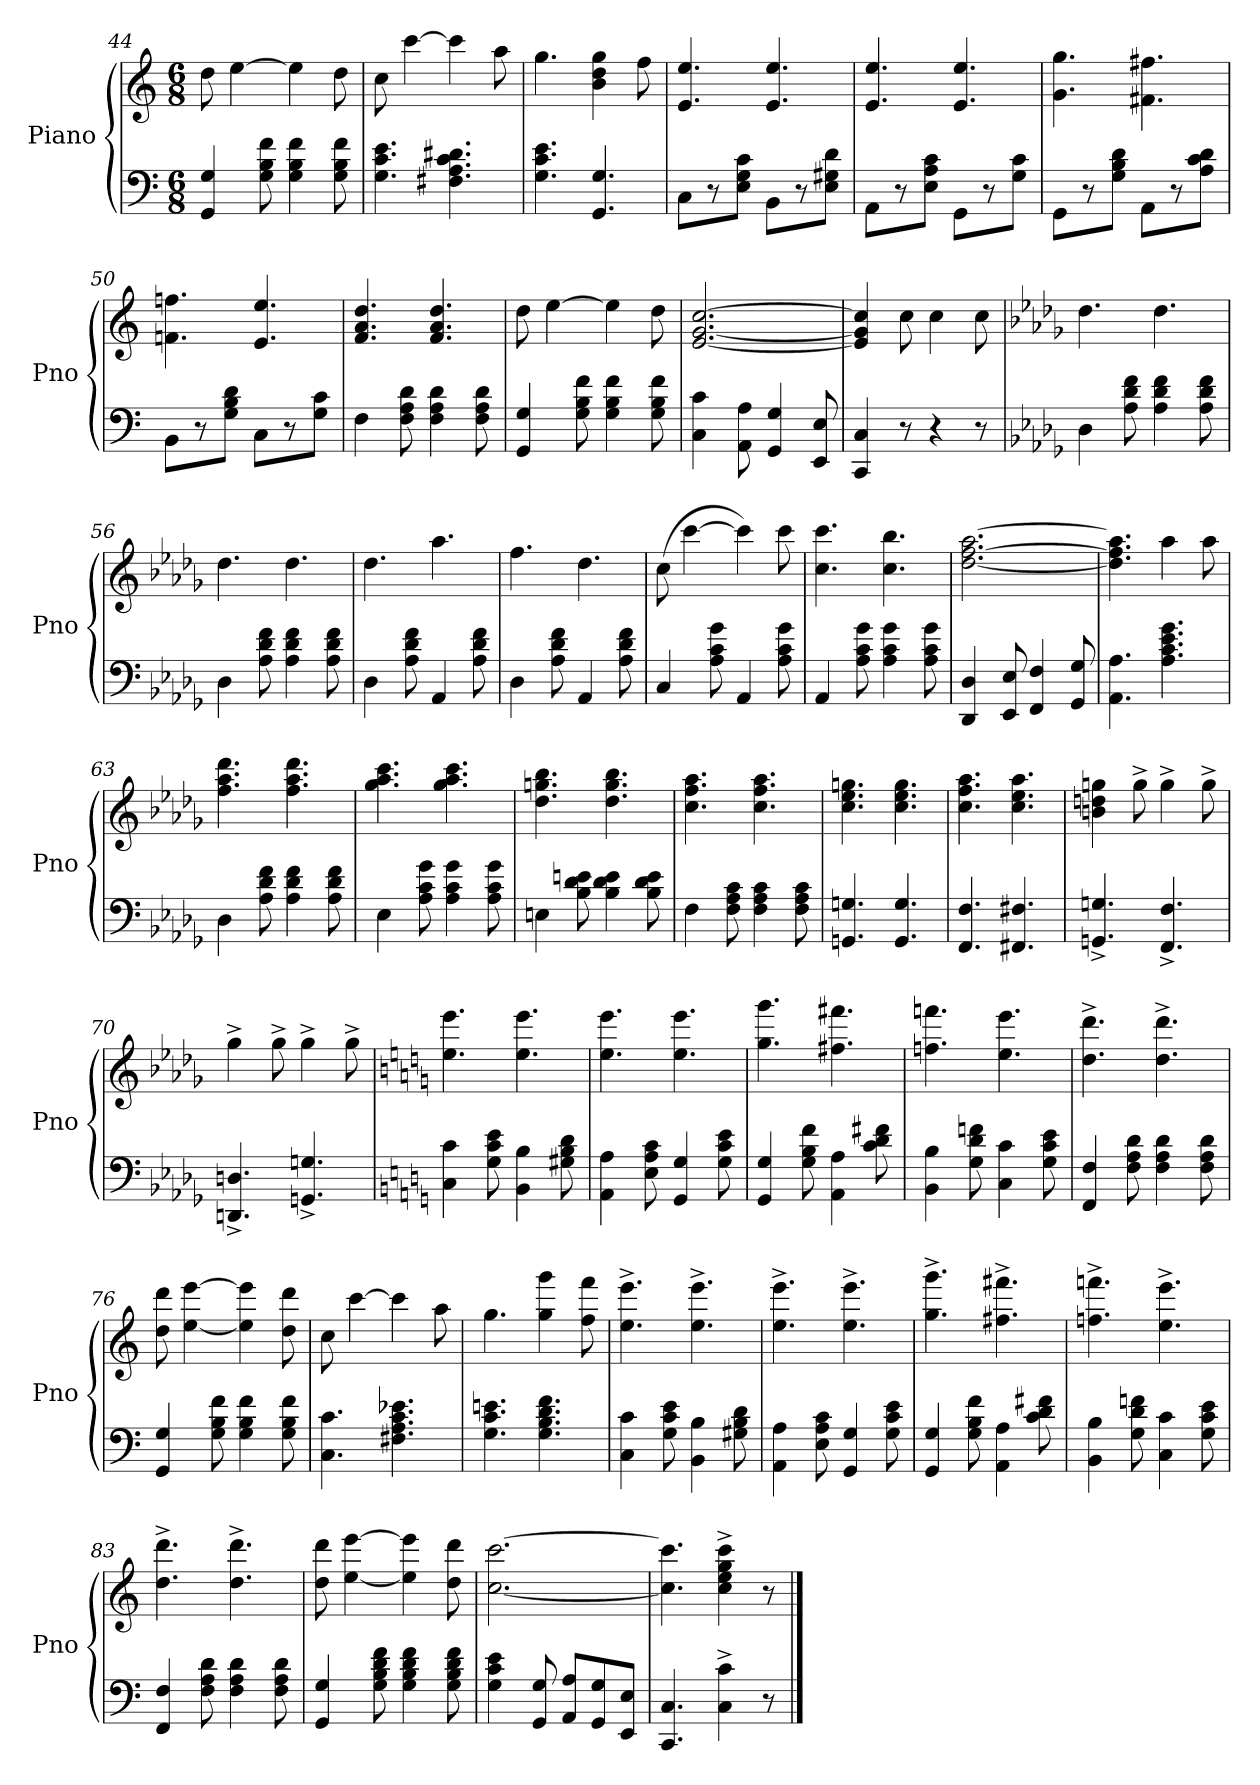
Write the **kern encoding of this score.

**kern	**kern
*part1	*part1
*staff2	*staff1
*I"Piano	*
*I'Pno	*
*clefF4	*clefG2
*k[]	*k[]
*M6/8	*M6/8
=44	=44
4GG/ 4G/	8dd\
.	[4ee\
8G\ 8B\ 8f\	.
4G\ 4B\ 4f\	4ee\]
8G\ 8B\ 8f\	8dd\
=45	=45
4.G\ 4.c\ 4.e\	8cc\
.	[4ccc\
4.F#X\ 4.A\ 4.c\ 4.d#X\	4ccc\]
.	8aa\
=46	=46
4.G\ 4.c\ 4.e\	4.gg\
4.GG/ 4.G/	4b\ 4dd\ 4gg\
.	8ff\
=47	=47
8C\L	4.e/ 4.ee/
8r	.
8E\ 8G\ 8c\J	.
8BB\L	4.e/ 4.ee/
8r	.
8E\ 8G#X\ 8d\J	.
=48	=48
8AA\L	4.e/ 4.ee/
8r	.
8E\ 8A\ 8c\J	.
8GG\L	4.e/ 4.ee/
8r	.
8G\ 8c\J	.
=49	=49
8GG\L	4.g\ 4.gg\
8r	.
8G\ 8B\ 8d\J	.
8AA\L	4.f#X\ 4.ff#X\
8r	.
8A\ 8c\ 8d\J	.
=50	=50
8BB\L	4.fn\ 4.ffn\
8r	.
8G\ 8B\ 8d\J	.
8C\L	4.e/ 4.ee/
8r	.
8G\ 8c\J	.
=51	=51
4F\	4.f/ 4.a/ 4.dd/
8F\ 8A\ 8d\	.
4F\ 4A\ 4d\	4.f/ 4.a/ 4.dd/
8F\ 8A\ 8d\	.
=52	=52
4GG/ 4G/	8dd\
.	[4ee\
8G\ 8B\ 8f\	.
4G\ 4B\ 4f\	4ee\]
8G\ 8B\ 8f\	8dd\
=53	=53
4C\ 4c\	[2.e/ [2.g/ [2.cc/
8AA\ 8A\	.
4GG/ 4G/	.
8EE/ 8E/	.
=54	=54
4CC/ 4C/	4e]/ 4g]/ 4cc]/
8r	8cc\
4r	4cc\
8r	8cc\
=55	=55
*k[b-e-a-d-g-]	*k[b-e-a-d-g-]
4D-\	4.dd-\
8A-\ 8d-\ 8f\	.
4A-\ 4d-\ 4f\	4.dd-\
8A-\ 8d-\ 8f\	.
=56	=56
4D-\	4.dd-\
8A-\ 8d-\ 8f\	.
4A-\ 4d-\ 4f\	4.dd-\
8A-\ 8d-\ 8f\	.
=57	=57
4D-\	4.dd-\
8A-\ 8d-\ 8f\	.
4AA-/	4.aa-\
8A-\ 8d-\ 8f\	.
=58	=58
4D-\	4.ff\
8A-\ 8d-\ 8f\	.
4AA-/	4.dd-\
8A-\ 8d-\ 8f\	.
=59	=59
4C/	(8cc\
.	[4ccc\
8A-\ 8c\ 8g-\	.
4AA-/	4ccc\])
8A-\ 8c\ 8g-\	8ccc\
=60	=60
4AA-/	4.cc\ 4.ccc\
8A-\ 8c\ 8g-\	.
4A-\ 4c\ 4g-\	4.cc\ 4.bb-\
8A-\ 8c\ 8g-\	.
=61	=61
4DD-/ 4D-/	[2.dd-\ [2.ff\ [2.aa-\
8EE-/ 8E-/	.
4FF/ 4F/	.
8GG-/ 8G-/	.
=62	=62
4.AA-\ 4.A-\	4.dd-]\ 4.ff]\ 4.aa-]\
4.A-\ 4.c\ 4.e-\ 4.g-\	4aa-\
.	8aa-\
=63	=63
4D-\	4.ff\ 4.aa-\ 4.ddd-\
8A-\ 8d-\ 8f\	.
4A-\ 4d-\ 4f\	4.ff\ 4.aa-\ 4.ddd-\
8A-\ 8d-\ 8f\	.
=64	=64
4E-\	4.gg-\ 4.aa-\ 4.ccc\
8A-\ 8c\ 8g-\	.
4A-\ 4c\ 4g-\	4.gg-\ 4.aa-\ 4.ccc\
8A-\ 8c\ 8g-\	.
=65	=65
4En\	4.dd-\ 4.ggn\ 4.bb-\
8B-\ 8d-\ 8en\	.
4B-\ 4d-\ 4e\	4.dd-\ 4.gg\ 4.bb-\
8B-\ 8d-\ 8e\	.
=66	=66
4F\	4.cc\ 4.ff\ 4.aa-\
8F\ 8A-\ 8c\	.
4F\ 4A-\ 4c\	4.cc\ 4.ff\ 4.aa-\
8F\ 8A-\ 8c\	.
=67	=67
4.GGn/ 4.Gn/	4.cc\ 4.ee-\ 4.ggn\
4.GG/ 4.G/	4.cc\ 4.ee-\ 4.gg\
=68	=68
4.FF/ 4.F/	4.cc\ 4.ff\ 4.aa-\
4.FF#X/ 4.F#X/	4.cc\ 4.ee-\ 4.aa-\
=69	=69
4.GGn^/ 4.Gn^/	4bn\ 4ddn\ 4ggn\
.	8gg^\
4.FF^/ 4.F^/	4gg^\
.	8gg^\
=70	=70
4.DDn^/ 4.Dn^/	4gg-^\
.	8gg-^\
4.GGn^/ 4.Gn^/	4gg-^\
.	8gg-^\
=71	=71
*k[]	*k[]
4C\ 4c\	4.ee\ 4.eee\
8G\ 8c\ 8e\	.
4BB\ 4B\	4.ee\ 4.eee\
8G#X\ 8B\ 8d\	.
=72	=72
4AA\ 4A\	4.ee\ 4.eee\
8E\ 8A\ 8c\	.
4GG/ 4G/	4.ee\ 4.eee\
8G\ 8c\ 8e\	.
=73	=73
4GG/ 4G/	4.gg\ 4.ggg\
8G\ 8B\ 8f\	.
4AA\ 4A\	4.ff#X\ 4.fff#X\
8c\ 8d\ 8f#X\	.
=74	=74
4BB\ 4B\	4.ffn\ 4.fffn\
8G\ 8d\ 8fn\	.
4C\ 4c\	4.ee\ 4.eee\
8G\ 8c\ 8e\	.
=75	=75
4FF/ 4F/	4.dd^\ 4.ddd^\
8F\ 8A\ 8d\	.
4F\ 4A\ 4d\	4.dd^\ 4.ddd^\
8F\ 8A\ 8d\	.
=76	=76
4GG/ 4G/	8dd\ 8ddd\
.	[4ee\ [4eee\
8G\ 8B\ 8f\	.
4G\ 4B\ 4f\	4ee]\ 4eee]\
8G\ 8B\ 8f\	8dd\ 8ddd\
=77	=77
4.C\ 4.c\	8cc\
.	[4ccc\
4.F#X\ 4.A\ 4.c\ 4.e-X\	4ccc\]
.	8aa\
=78	=78
4.G\ 4.c\ 4.en\	4.gg\
4.G\ 4.B\ 4.d\ 4.f\	4gg\ 4ggg\
.	8ff\ 8fff\
=79	=79
4C\ 4c\	4.ee^\ 4.eee^\
8G\ 8c\ 8e\	.
4BB\ 4B\	4.ee^\ 4.eee^\
8G#X\ 8B\ 8d\	.
=80	=80
4AA\ 4A\	4.ee^\ 4.eee^\
8E\ 8A\ 8c\	.
4GG/ 4G/	4.ee^\ 4.eee^\
8G\ 8c\ 8e\	.
=81	=81
4GG/ 4G/	4.gg^\ 4.ggg^\
8G\ 8B\ 8f\	.
4AA\ 4A\	4.ff#X^\ 4.fff#X^\
8c\ 8d\ 8f#X\	.
=82	=82
4BB\ 4B\	4.ffn^\ 4.fffn^\
8G\ 8d\ 8fn\	.
4C\ 4c\	4.ee^\ 4.eee^\
8G\ 8c\ 8e\	.
=83	=83
4FF/ 4F/	4.dd^\ 4.ddd^\
8F\ 8A\ 8d\	.
4F\ 4A\ 4d\	4.dd^\ 4.ddd^\
8F\ 8A\ 8d\	.
=84	=84
4GG/ 4G/	8dd\ 8ddd\
.	[4ee\ [4eee\
8G\ 8B\ 8d\ 8f\	.
4G\ 4B\ 4d\ 4f\	4ee]\ 4eee]\
8G\ 8B\ 8d\ 8f\	8dd\ 8ddd\
=85	=85
4G\ 4c\ 4e\	[2.cc\ [2.ccc\
8GG/ 8G/	.
8AA/ 8A/L	.
8GG/ 8G/	.
8EE/ 8E/J	.
=86	=86
4.CC/ 4.C/	4.cc]\ 4.ccc]\
4C^\ 4c^\	4cc^\ 4ee^\ 4gg^\ 4ccc^\
8r	8r
==	==
*-	*-
